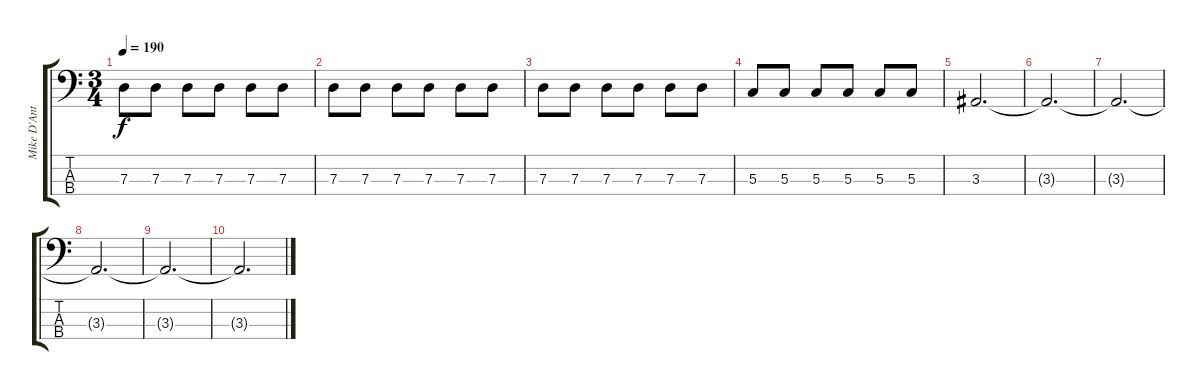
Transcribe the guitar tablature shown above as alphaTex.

\track ("Mike D'Antonio" "Mike D'Ant") {instrument electricbasspick}
\staff {score tabs}
\tuning (F2 C2 G1 C1) {hide}
\ts (3 4)
\tempo 190
\clef f4
\ks c
7.3.8{dy f} 7.3.8 7.3.8 7.3.8 7.3.8 7.3.8 |
7.3.8 7.3.8 7.3.8 7.3.8 7.3.8 7.3.8 |
7.3.8 7.3.8 7.3.8 7.3.8 7.3.8 7.3.8 |
5.3.8 5.3.8 5.3.8 5.3.8 5.3.8 5.3.8 |
3.3.2{d} |
3.3{t}.2{d} |
3.3{t}.2{d} |
3.3{t}.2{d} |
3.3{t}.2{d} |
3.3{t}.2{d}
